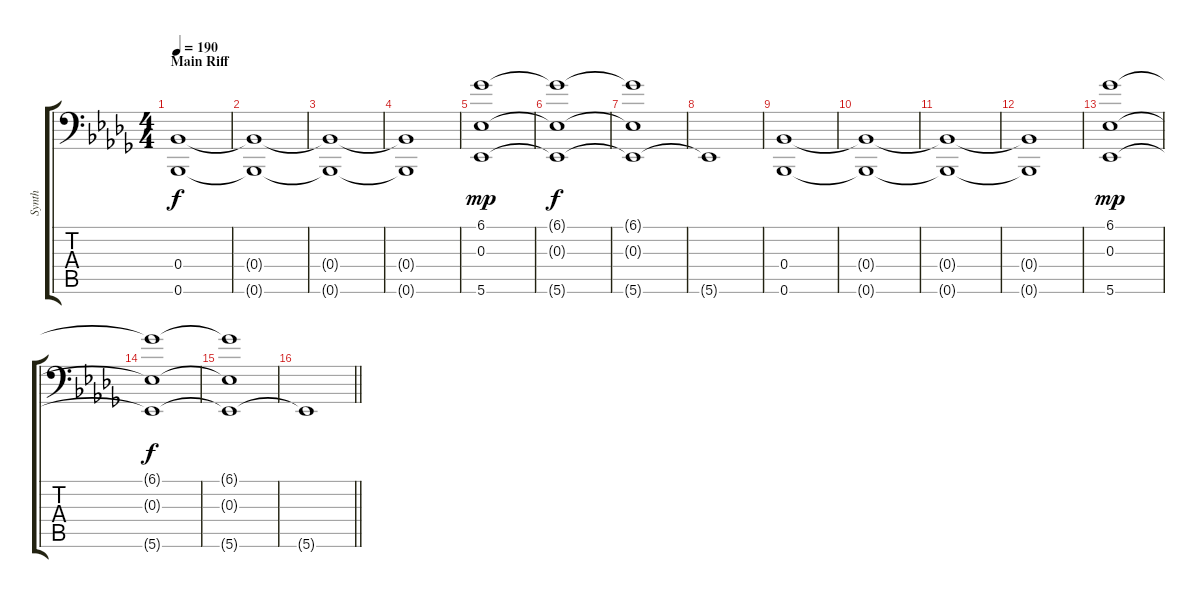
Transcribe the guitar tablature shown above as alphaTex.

\track ("Synth" "Synth") {instrument pad8sweep}
\staff {score tabs}
\tuning (C4 G3 Eb3 Bb2 F2 Bb1) {hide}
\ts (4 4)
\section ("" "Main Riff")
\tempo 190
\clef f4
\ks db
(0.4 0.6).1{dy f} |
(0.4{t} 0.6{t}).1 |
(0.4{t} 0.6{t}).1 |
(0.4{t} 0.6{t}).1 |
(6.1 0.3 5.6).1{dy mp} |
(6.1{t} 0.3{t} 5.6{t}).1{dy f} |
(6.1{t} 0.3{t} 5.6{t}).1 |
5.6{t}.1 |
(0.4 0.6).1 |
(0.4{t} 0.6{t}).1 |
(0.4{t} 0.6{t}).1 |
(0.4{t} 0.6{t}).1 |
(6.1 0.3 5.6).1{dy mp} |
(6.1{t} 0.3{t} 5.6{t}).1{dy f} |
(6.1{t} 0.3{t} 5.6{t}).1 |
\barLineRight lightlight
5.6{t}.1
